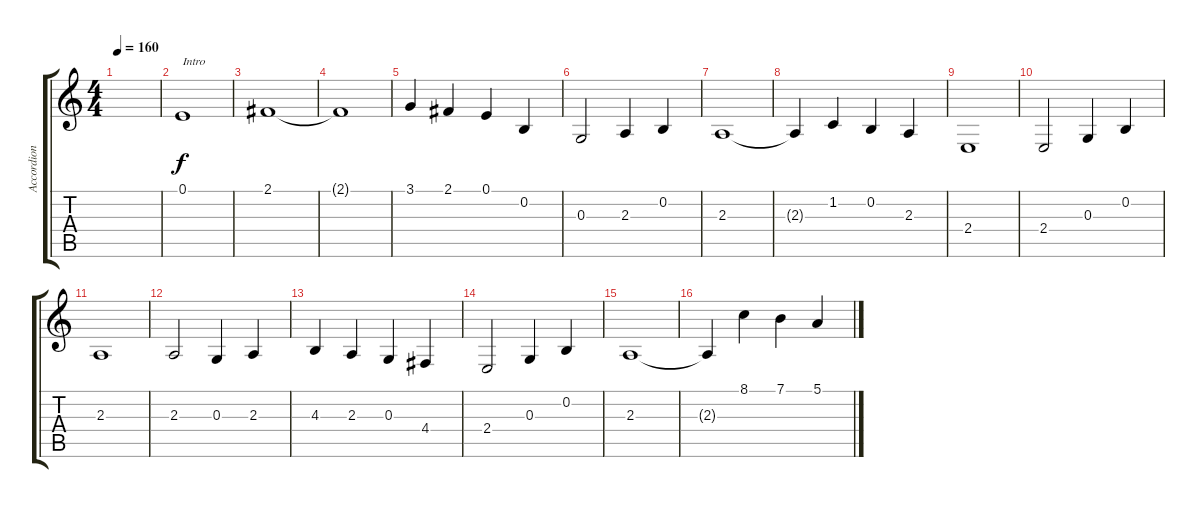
\track ("Accordion" "Accordion") {instrument accordion}
\staff {score tabs}
\tuning (E4 B3 G3 D3 A2 E2) {hide}
\ts (4 4)
\tempo 160
\clef g2
\ks c
|
0.1.1{txt "Intro"} |
2.1.1 |
2.1{t}.1 |
3.1.4 2.1.4 0.1.4 0.2.4 |
0.3.2 2.3.4 0.2.4 |
2.3.1 |
2.3{t}.4 1.2.4 0.2.4 2.3.4 |
2.4.1 |
2.4.2 0.3.4 0.2.4 |
2.3.1 |
2.3.2 0.3.4 2.3.4 |
4.3.4 2.3.4 0.3.4 4.4.4 |
2.4.2 0.3.4 0.2.4 |
2.3.1 |
2.3{t}.4 8.1.4 7.1.4 5.1.4
